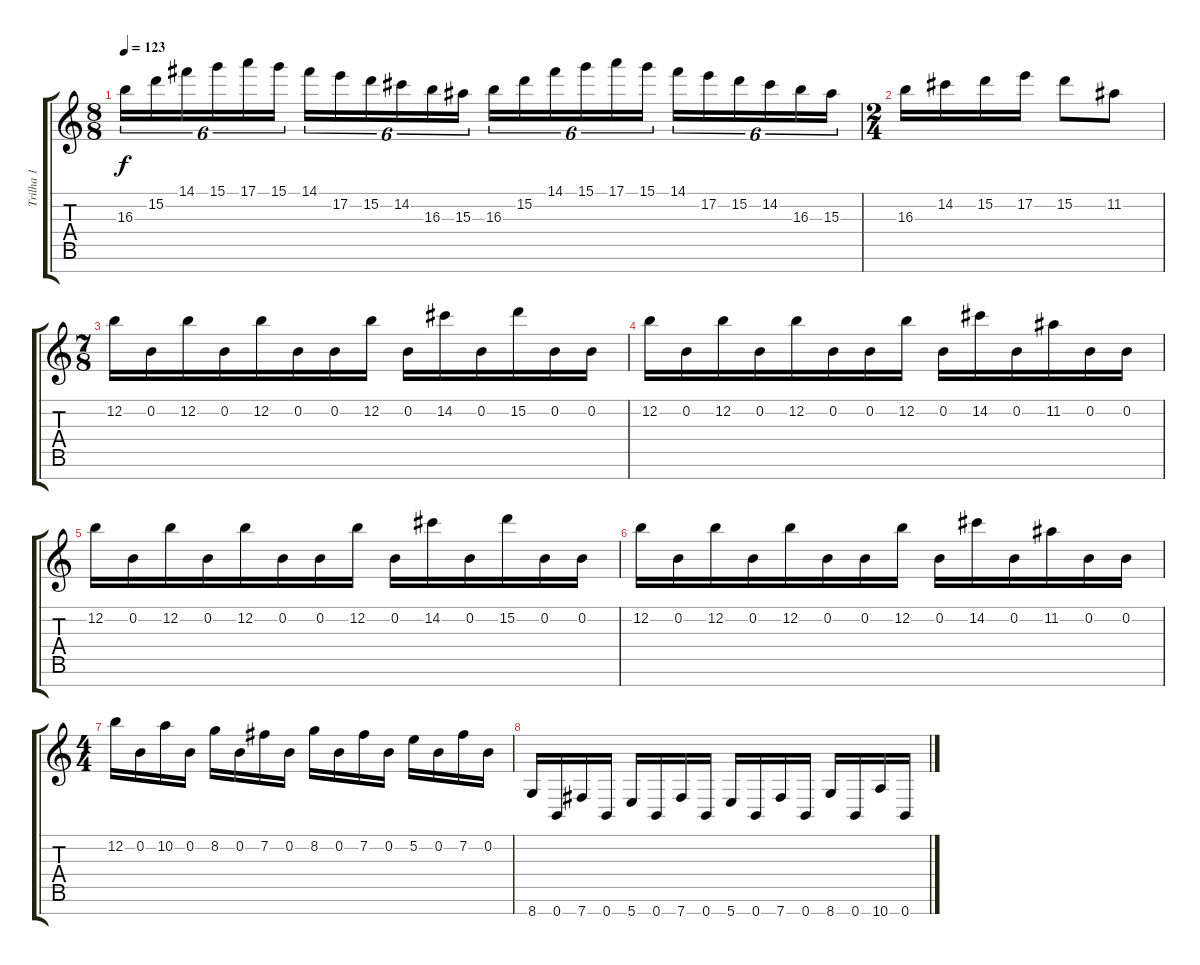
\track ("Trilha 1" "Trilha 1") {instrument distortionguitar}
\staff {score tabs}
\tuning (E4 B3 G3 D3 A2 E2 B1) {hide}
\ts (8 8)
\tempo 123
\clef g2
\ks c
16.3.16{tu (6 4) dy f} 15.2.16{tu (6 4)} 14.1.16{tu (6 4)} 15.1.16{tu (6 4)} 17.1.16{tu (6 4)} 15.1.16{tu (6 4)} 14.1.16{tu (6 4)} 17.2.16{tu (6 4)} 15.2.16{tu (6 4)} 14.2.16{tu (6 4)} 16.3.16{tu (6 4)} 15.3.16{tu (6 4)} 16.3.16{tu (6 4)} 15.2.16{tu (6 4)} 14.1.16{tu (6 4)} 15.1.16{tu (6 4)} 17.1.16{tu (6 4)} 15.1.16{tu (6 4)} 14.1.16{tu (6 4)} 17.2.16{tu (6 4)} 15.2.16{tu (6 4)} 14.2.16{tu (6 4)} 16.3.16{tu (6 4)} 15.3.16{tu (6 4)} |
\ts (2 4)
16.3.16 14.2.16 15.2.16 17.2.16 15.2.8 11.2.8 |
\ts (7 8)
12.2.16 0.2.16 12.2.16 0.2.16 12.2.16 0.2.16 0.2.16 12.2.16 0.2.16 14.2.16 0.2.16 15.2.16 0.2.16 0.2.16 |
12.2.16 0.2.16 12.2.16 0.2.16 12.2.16 0.2.16 0.2.16 12.2.16 0.2.16 14.2.16 0.2.16 11.2.16 0.2.16 0.2.16 |
12.2.16 0.2.16 12.2.16 0.2.16 12.2.16 0.2.16 0.2.16 12.2.16 0.2.16 14.2.16 0.2.16 15.2.16 0.2.16 0.2.16 |
12.2.16 0.2.16 12.2.16 0.2.16 12.2.16 0.2.16 0.2.16 12.2.16 0.2.16 14.2.16 0.2.16 11.2.16 0.2.16 0.2.16 |
\ts (4 4)
12.2.16 0.2.16 10.2.16 0.2.16 8.2.16 0.2.16 7.2.16 0.2.16 8.2.16 0.2.16 7.2.16 0.2.16 5.2.16 0.2.16 7.2.16 0.2.16 |
8.7.16 0.7.16 7.7.16 0.7.16 5.7.16 0.7.16 7.7.16 0.7.16 5.7.16 0.7.16 7.7.16 0.7.16 8.7.16 0.7.16 10.7.16 0.7.16
